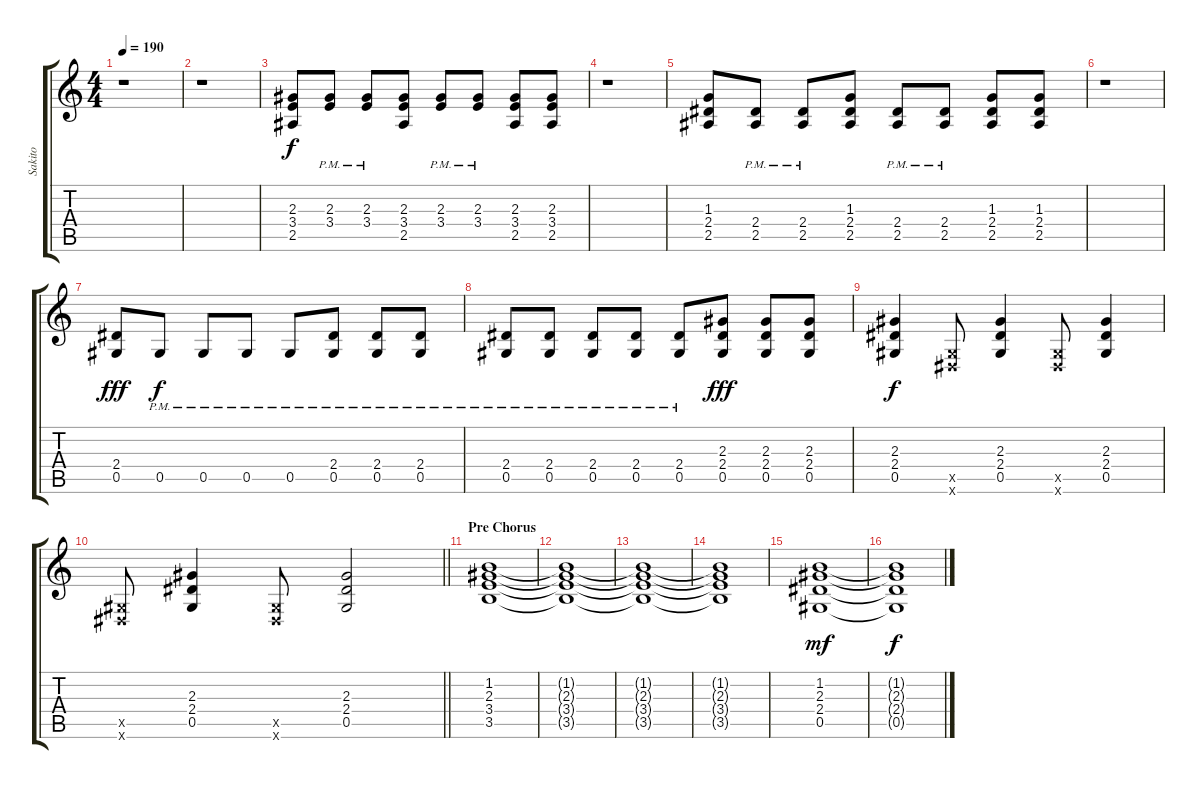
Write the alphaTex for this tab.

\track ("Sakito " "Sakito ") {instrument overdrivenguitar}
\staff {score tabs}
\tuning (Eb4 Bb3 Gb3 Db3 Ab2 Eb2) {hide}
\ts (4 4)
\tempo 190
\clef g2
\ks c
r.1{dy f} |
r.1 |
(2.3 3.4 2.5).8 (2.3{pm} 3.4{pm}).8 (2.3{pm} 3.4{pm}).8 (2.3 3.4 2.5).8 (2.3{pm} 3.4{pm}).8 (2.3{pm} 3.4{pm}).8 (2.3 3.4 2.5).8 (2.3 3.4 2.5).8 |
r.1 |
(1.3 2.4 2.5).8 (2.4{pm} 2.5{pm}).8 (2.4{pm} 2.5{pm}).8 (1.3 2.4 2.5).8 (2.4{pm} 2.5{pm}).8 (2.4{pm} 2.5{pm}).8 (1.3 2.4 2.5).8 (1.3 2.4 2.5).8 |
r.1 |
(2.4 0.5).8{dy fff} 0.5{pm}.8{dy f} 0.5{pm}.8 0.5{pm}.8 0.5{pm}.8 (2.4{pm} 0.5{pm}).8 (2.4{pm} 0.5{pm}).8 (2.4{pm} 0.5{pm}).8 |
(2.4{pm} 0.5{pm}).8 (2.4{pm} 0.5{pm}).8 (2.4{pm} 0.5{pm}).8 (2.4{pm} 0.5{pm}).8 (2.4{pm} 0.5{pm}).8 (2.3 2.4 0.5).8{dy fff} (2.3 2.4 0.5).8 (2.3 2.4 0.5).8 |
(2.3 2.4 0.5).4{dy f} (0.5{x} 0.6{x}).8 (2.3 2.4 0.5).4 (0.5{x} 0.6{x}).8 (2.3 2.4 0.5).4 |
\barLineRight lightlight
(0.5{x} 0.6{x}).8 (2.3 2.4 0.5).4 (0.5{x} 0.6{x}).8 (2.3 2.4 0.5).2 |
\section ("" "Pre Chorus")
(1.2 2.3 3.4 3.5).1 |
(1.2{t} 2.3{t} 3.4{t} 3.5{t}).1 |
(1.2{t} 2.3{t} 3.4{t} 3.5{t}).1 |
(1.2{t} 2.3{t} 3.4{t} 3.5{t}).1 |
(1.2 2.3 2.4 0.5).1{dy mf} |
(1.2{t} 2.3{t} 2.4{t} 0.5{t}).1{dy f}
